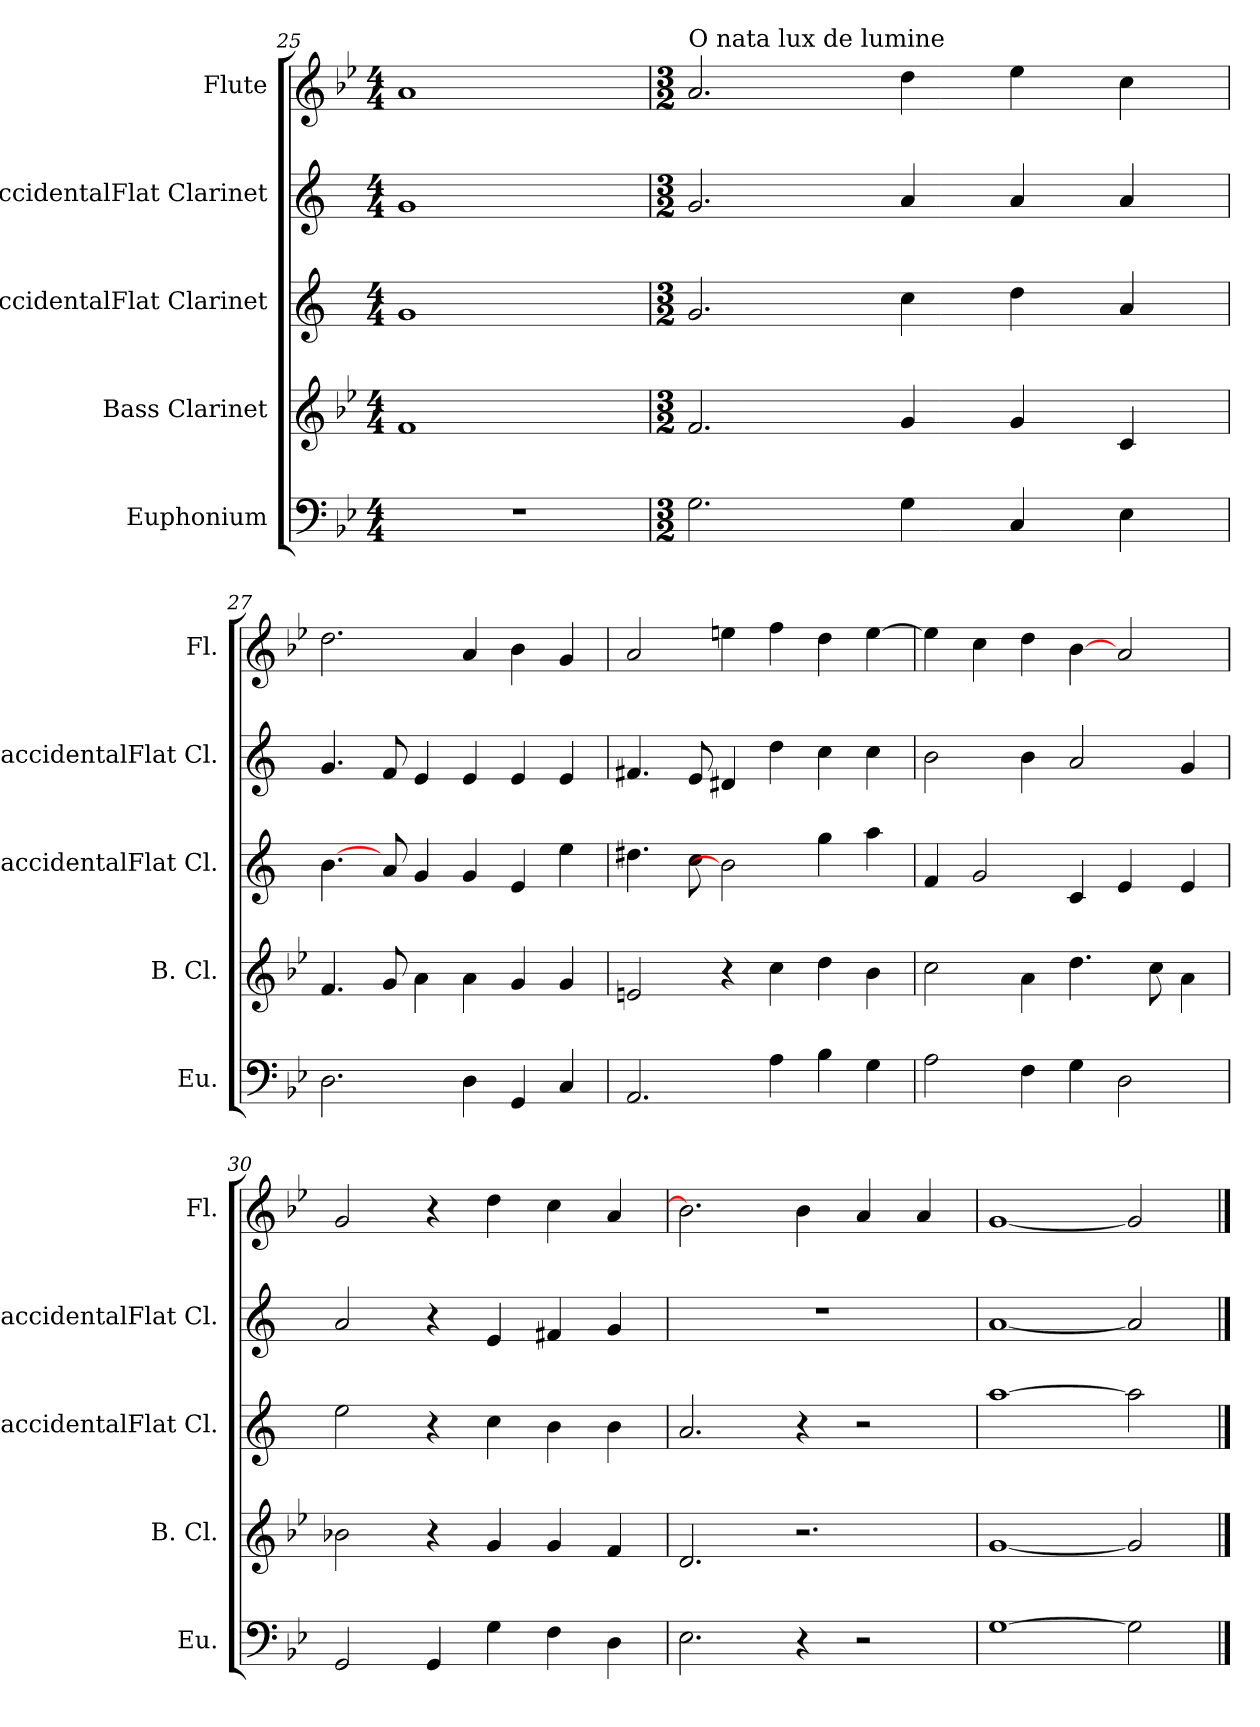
**kern	**kern	**kern	**kern	**kern
*part5	*part4	*part3	*part2	*part1
*staff5	*staff4	*staff3	*staff2	*staff1
*I"Euphonium	*I"Bass Clarinet	*I"BaccidentalFlat Clarinet	*I"BaccidentalFlat Clarinet	*I"Flute
*I'Eu.	*I'B. Cl.	*I'BaccidentalFlat Cl.	*I'BaccidentalFlat Cl.	*I'Fl.
*clefF4	*clefG2	*clefG2	*clefG2	*clefG2
*	*ITrd8c14	*ITrd1c2	*ITrd1c2	*
*k[b-e-]	*k[b-e-]	*k[b-e-]	*k[b-e-]	*k[b-e-]
*M4/4	*M4/4	*M4/4	*M4/4	*M4/4
=25	=25	=25	=25	=25
1r	1F	1f	1f	1a
=26	=26	=26	=26	=26
*M3/2	*M3/2	*M3/2	*M3/2	*M3/2
!	!	!	!	!LO:TX:a:t=O nata lux de lumine
2.G\	2.F/	2.f/	2.f/	2.a/
4G\	4G/	4b-\	4g/	4dd\
4C/	4G/	4cc\	4g/	4ee-\
4E-\	4C/	4g/	4g/	4cc\
!!LO:PB:g=z
=27	=27	=27	=27	=27
2.D\	4.F/	[4.a\	4.f/	2.dd\
.	8G/	8g/	8e-/	.
.	4A\	4f/	4d/	.
4D\	4A\	4f/	4d/	4a/
4GG/	4G/	4d/	4d/	4b-\
4C/	4G/	4dd\	4d/	4g/
=28	=28	=28	=28	=28
2.AA/	2En/	4.cc#X\	4.en/	2a/
.	.	8b-\	8d/	.
.	4r	2a\]	4c#X/	4een\
4A\	4c\	.	4cc\	4ff\
4B-\	4d\	4ff\	4b-\	4dd\
4G\	4B-\	4gg\	4b-\	[4ee\
=29	=29	=29	=29	=29
2A\	2c\	4e-/	2a\	4ee\]
.	.	2f/	.	4cc\
4F\	4A\	.	4a\	4dd\
4G\	4.d\	4B-/	2g/	[4b-\
2D\	.	4d/	.	2a/
.	8c\	.	.	.
.	4A\	4d/	4f/	.
=30	=30	=30	=30	=30
2GG/	2B-X\	2dd\	2g/	2g/
4GG/	4r	4r	4r	4r
4G\	4G/	4b-\	4d/	4dd\
4F\	4G/	4a\	4en/	4cc\
4D\	4F/	4a\	4f/	4a/
=31	=31	=31	=31	=31
2.E-\	2.D/	2.g/	1.r	2.b-\]
4r	2.r	4r	.	4b-\
2r	.	2r	.	4a/
.	.	.	.	4a/
=32	=32	=32	=32	=32
[1G	[1G	[1gg	[1g	[1g
2G\]	2G/]	2gg\]	2g/]	2g/]
==	==	==	==	==
*-	*-	*-	*-	*-
